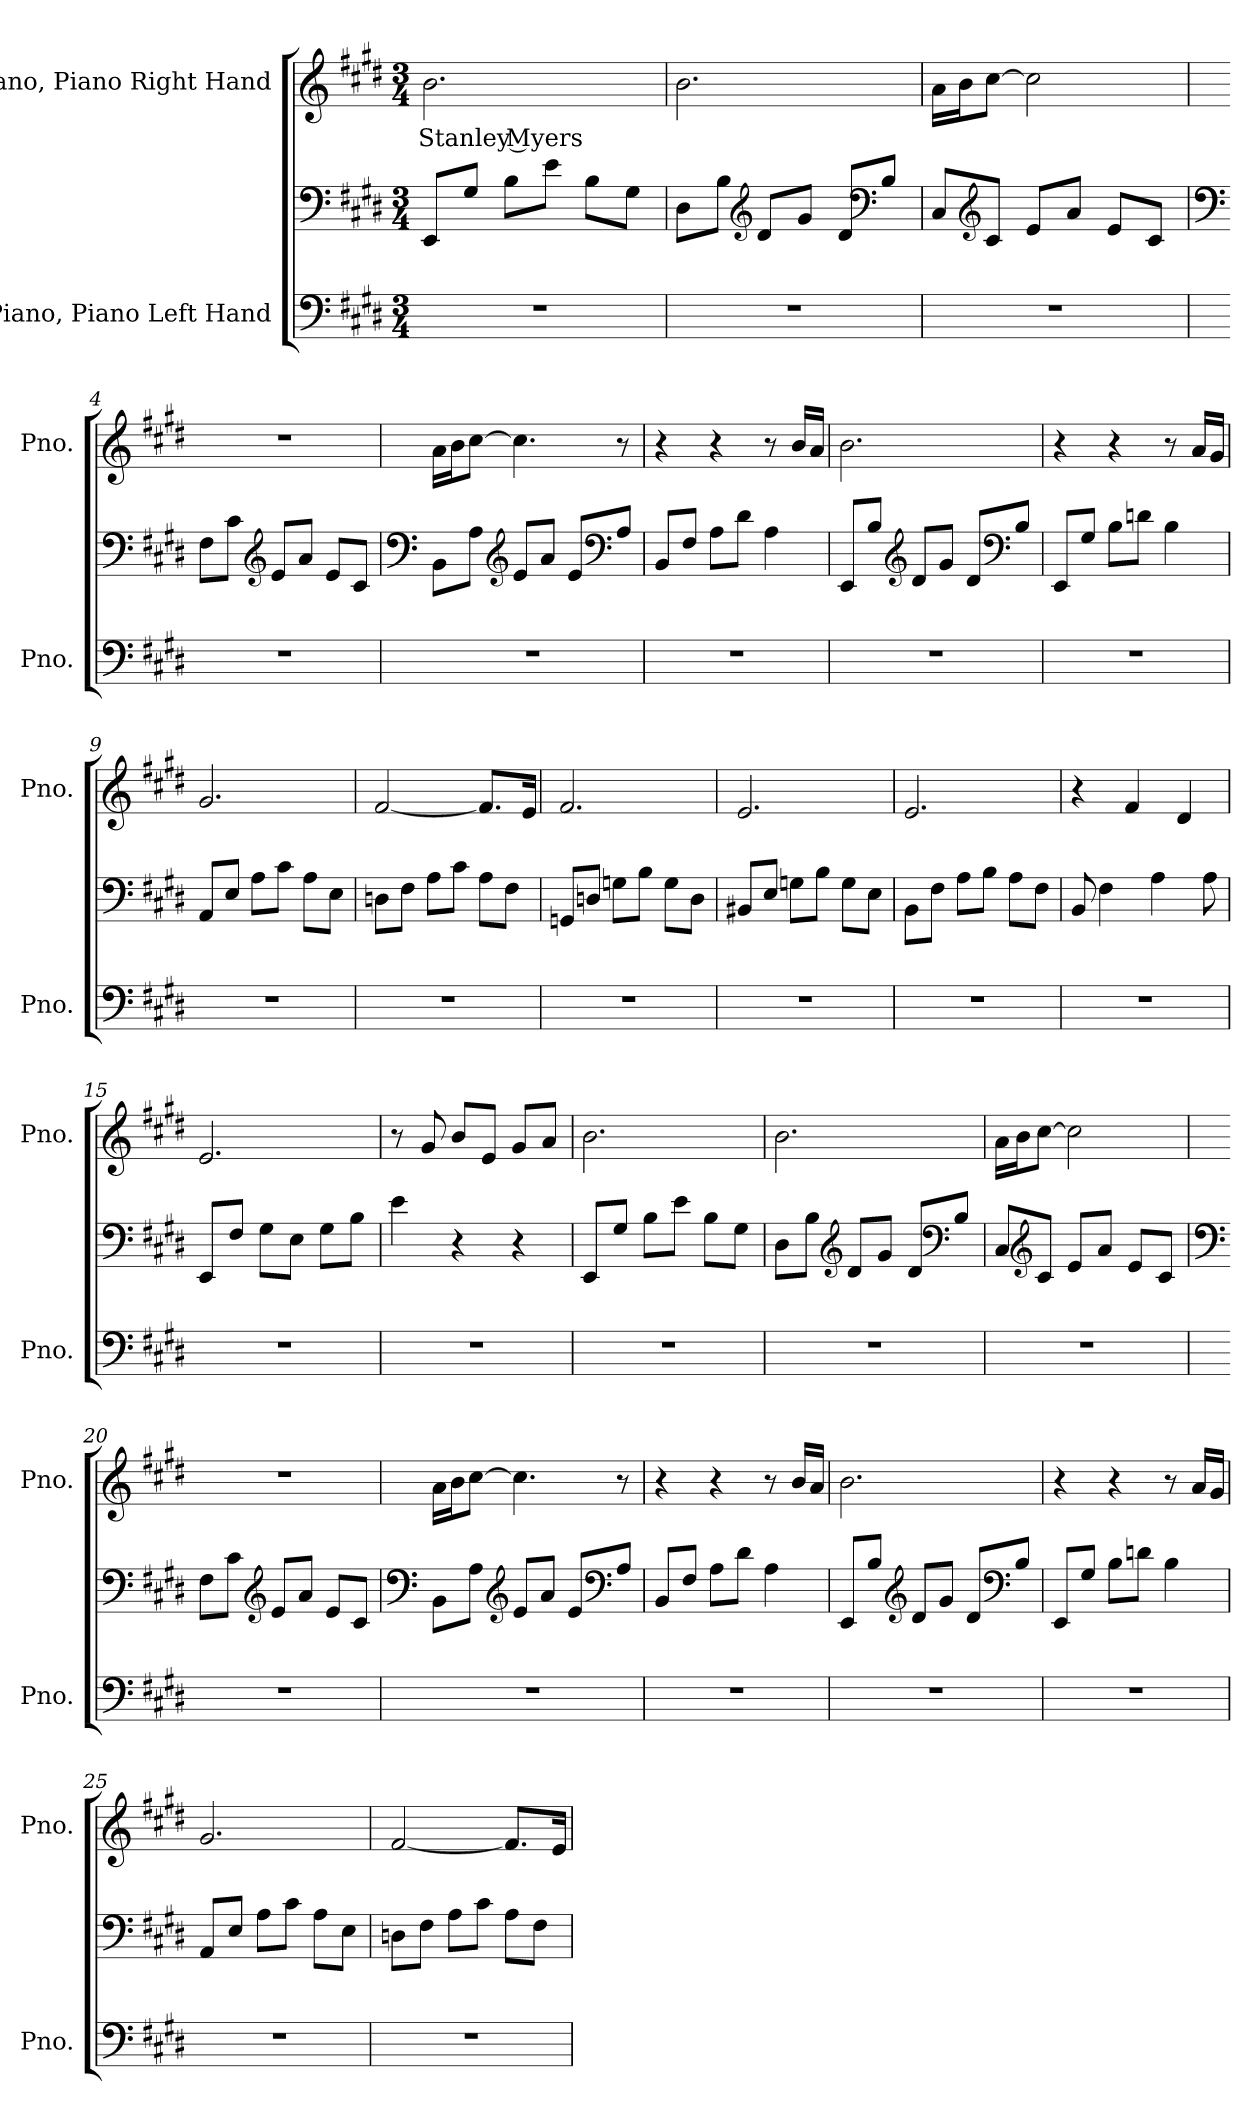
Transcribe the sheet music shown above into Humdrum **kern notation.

**kern	**kern	**kern	**text
*part2	*part2	*part1	*part1
*staff3	*staff2	*staff1	*staff1
*I"Piano, Piano Left Hand	*	*I"Piano, Piano Right Hand	*
*I'Pno.	*	*I'Pno.	*
*clefF4	*clefF4	*clefG2	*
*k[f#c#g#d#]	*k[f#c#g#d#]	*k[f#c#g#d#]	*
*M3/4	*M3/4	*M3/4	*
*MM85	*MM85	*MM85	*
=1	=1	=1	=1
!	!	!	!LO:LY:b
2.r	8EE/L	2.b\	Stanley Myers
.	8G#/J	.	.
.	8B\L	.	.
.	8e\J	.	.
.	8B\L	.	.
.	8G#\J	.	.
=2	=2	=2	=2
2.r	8D#\L	2.b\	.
.	8B\J	.	.
*	*clefG2	*	*
.	8d#/L	.	.
.	8g#/J	.	.
.	8d#/L	.	.
*	*clefF4	*	*
.	8B/J	.	.
=3	=3	=3	=3
2.r	8C#/L	16a\LL	.
.	.	16b\J	.
*	*clefG2	*	*
.	8c#/J	[8cc#\J	.
.	8e/L	2cc#\]	.
.	8a/J	.	.
.	8e/L	.	.
.	8c#/J	.	.
!!LO:LB:g=z
=4	=4	=4	=4
*	*clefF4	*	*
2.r	8F#\L	2.r	.
.	8c#\J	.	.
*	*clefG2	*	*
.	8e/L	.	.
.	8a/J	.	.
.	8e/L	.	.
.	8c#/J	.	.
=5	=5	=5	=5
*	*clefF4	*	*
2.r	8BB\L	16a\LL	.
.	.	16b\J	.
.	8A\J	[8cc#\J	.
*	*clefG2	*	*
.	8e/L	4.cc#\]	.
.	8a/J	.	.
.	8e/L	.	.
*	*clefF4	*	*
.	8A/J	8r	.
=6	=6	=6	=6
2.r	8BB/L	4r	.
.	8F#/J	.	.
.	8A\L	4r	.
.	8d#\J	.	.
.	4A\	8r	.
.	.	16b/LL	.
.	.	16a/JJ	.
=7	=7	=7	=7
2.r	8EE/L	2.b\	.
.	8B/J	.	.
*	*clefG2	*	*
.	8d#/L	.	.
.	8g#/J	.	.
.	8d#/L	.	.
*	*clefF4	*	*
.	8B/J	.	.
!!LO:LB:g=z
=8	=8	=8	=8
2.r	8EE/L	4r	.
.	8G#/J	.	.
.	8B\L	4r	.
.	8dn\J	.	.
.	4B\	8r	.
.	.	16a/LL	.
.	.	16g#/JJ	.
=9	=9	=9	=9
2.r	8AA/L	2.g#/	.
.	8E/J	.	.
.	8A\L	.	.
.	8c#\J	.	.
.	8A\L	.	.
.	8E\J	.	.
=10	=10	=10	=10
2.r	8Dn\L	[2f#/	.
.	8F#\J	.	.
.	8A\L	.	.
.	8c#\J	.	.
.	8A\L	8.f#/L]	.
.	8F#\J	.	.
.	.	16e/Jk	.
=11	=11	=11	=11
2.r	8GGn/L	2.f#/	.
.	8Dn/J	.	.
.	8Gn\L	.	.
.	8B\J	.	.
.	8G\L	.	.
.	8D\J	.	.
=12	=12	=12	=12
2.r	8BB#X/L	2.e/	.
.	8E/J	.	.
.	8Gn\L	.	.
.	8B\J	.	.
.	8G\L	.	.
.	8E\J	.	.
!!LO:LB:g=z
=13	=13	=13	=13
2.r	8BB\L	2.e/	.
.	8F#\J	.	.
.	8A\L	.	.
.	8B\J	.	.
.	8A\L	.	.
.	8F#\J	.	.
=14	=14	=14	=14
2.r	8BB/	4r	.
.	4F#\	.	.
.	.	4f#/	.
.	4A\	.	.
.	.	4d#/	.
.	8A\	.	.
=15	=15	=15	=15
2.r	8EE/L	2.e/	.
.	8F#/J	.	.
.	8G#\L	.	.
.	8E\J	.	.
.	8G#\L	.	.
.	8B\J	.	.
=16	=16	=16	=16
2.r	4e\	8r	.
.	.	8g#/	.
.	4r	8b/L	.
.	.	8e/J	.
.	4r	8g#/L	.
.	.	8a/J	.
=17	=17	=17	=17
2.r	8EE/L	2.b\	.
.	8G#/J	.	.
.	8B\L	.	.
.	8e\J	.	.
.	8B\L	.	.
.	8G#\J	.	.
!!LO:PB:g=z
=18	=18	=18	=18
2.r	8D#\L	2.b\	.
.	8B\J	.	.
*	*clefG2	*	*
.	8d#/L	.	.
.	8g#/J	.	.
.	8d#/L	.	.
*	*clefF4	*	*
.	8B/J	.	.
=19	=19	=19	=19
2.r	8C#/L	16a\LL	.
.	.	16b\J	.
*	*clefG2	*	*
.	8c#/J	[8cc#\J	.
.	8e/L	2cc#\]	.
.	8a/J	.	.
.	8e/L	.	.
.	8c#/J	.	.
=20	=20	=20	=20
*	*clefF4	*	*
2.r	8F#\L	2.r	.
.	8c#\J	.	.
*	*clefG2	*	*
.	8e/L	.	.
.	8a/J	.	.
.	8e/L	.	.
.	8c#/J	.	.
=21	=21	=21	=21
*	*clefF4	*	*
2.r	8BB\L	16a\LL	.
.	.	16b\J	.
.	8A\J	[8cc#\J	.
*	*clefG2	*	*
.	8e/L	4.cc#\]	.
.	8a/J	.	.
.	8e/L	.	.
*	*clefF4	*	*
.	8A/J	8r	.
!!LO:LB:g=z
=22	=22	=22	=22
2.r	8BB/L	4r	.
.	8F#/J	.	.
.	8A\L	4r	.
.	8d#\J	.	.
.	4A\	8r	.
.	.	16b/LL	.
.	.	16a/JJ	.
=23	=23	=23	=23
2.r	8EE/L	2.b\	.
.	8B/J	.	.
*	*clefG2	*	*
.	8d#/L	.	.
.	8g#/J	.	.
.	8d#/L	.	.
*	*clefF4	*	*
.	8B/J	.	.
=24	=24	=24	=24
2.r	8EE/L	4r	.
.	8G#/J	.	.
.	8B\L	4r	.
.	8dn\J	.	.
.	4B\	8r	.
.	.	16a/LL	.
.	.	16g#/JJ	.
=25	=25	=25	=25
2.r	8AA/L	2.g#/	.
.	8E/J	.	.
.	8A\L	.	.
.	8c#\J	.	.
.	8A\L	.	.
.	8E\J	.	.
=26	=26	=26	=26
2.r	8Dn\L	[2f#/	.
.	8F#\J	.	.
.	8A\L	.	.
.	8c#\J	.	.
.	8A\L	8.f#/L]	.
.	8F#\J	.	.
.	.	16e/Jk	.
=	=	=	=
*-	*-	*-	*-
